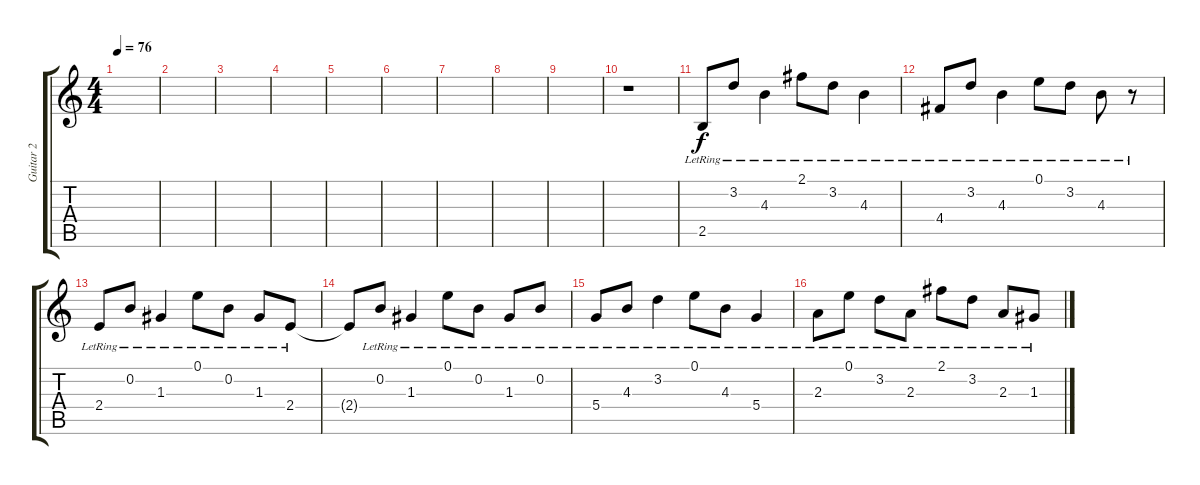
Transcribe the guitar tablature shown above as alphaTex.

\track ("Guitar 2" "Guitar 2") {instrument electricguitarclean}
\staff {score tabs}
\tuning (E4 B3 G3 D3 A2 D2) {hide}
\ts (4 4)
\tempo 76
\clef g2
\ks c
|
|
|
|
|
|
|
|
|
r.1 |
2.5{lr}.8 3.2{lr}.8 4.3{lr}.4 2.1{lr}.8 3.2{lr}.8 4.3{lr}.4 |
4.4{lr}.8 3.2{lr}.8 4.3{lr}.4 0.1{lr}.8 3.2{lr}.8 4.3{lr}.8 r.8 |
2.4{lr}.8 0.2{lr}.8 1.3{lr}.4 0.1{lr}.8 0.2{lr}.8 1.3{lr}.8 2.4{lr}.8 |
2.4{t}.8 0.2{lr}.8 1.3{lr}.4 0.1{lr}.8 0.2{lr}.8 1.3{lr}.8 0.2{lr}.8 |
5.4{lr}.8 4.3{lr}.8 3.2{lr}.4 0.1{lr}.8 4.3{lr}.8 5.4{lr}.4 |
2.3{lr}.8 0.1{lr}.8 3.2{lr}.8 2.3{lr}.8 2.1{lr}.8 3.2{lr}.8 2.3{lr}.8 1.3{lr}.8
